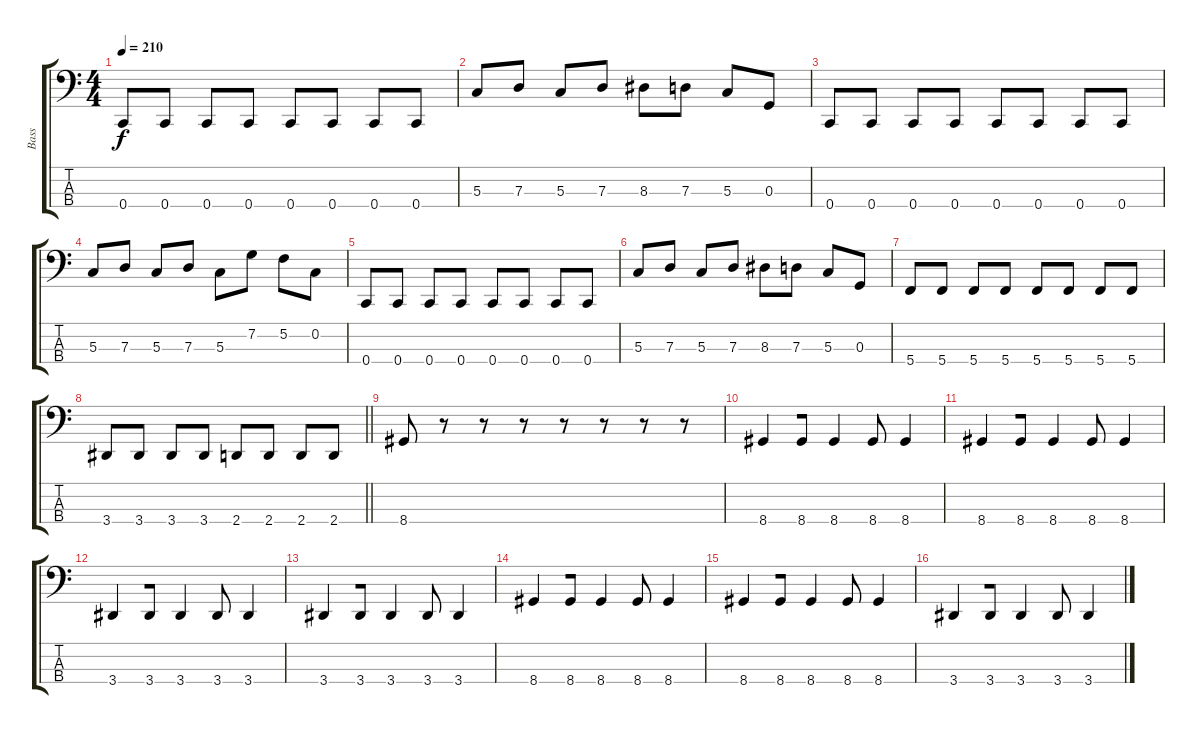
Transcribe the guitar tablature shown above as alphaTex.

\track ("Bass" "Bass") {instrument electricbassfinger}
\staff {score tabs}
\tuning (F2 C2 G1 C1) {hide}
\ts (4 4)
\tempo 210
\clef f4
\ks c
0.4.8{dy f} 0.4.8 0.4.8 0.4.8 0.4.8 0.4.8 0.4.8 0.4.8 |
5.3.8 7.3.8 5.3.8 7.3.8 8.3.8 7.3.8 5.3.8 0.3.8 |
0.4.8 0.4.8 0.4.8 0.4.8 0.4.8 0.4.8 0.4.8 0.4.8 |
5.3.8 7.3.8 5.3.8 7.3.8 5.3.8 7.2.8 5.2.8 0.2.8 |
0.4.8 0.4.8 0.4.8 0.4.8 0.4.8 0.4.8 0.4.8 0.4.8 |
5.3.8 7.3.8 5.3.8 7.3.8 8.3.8 7.3.8 5.3.8 0.3.8 |
5.4.8 5.4.8 5.4.8 5.4.8 5.4.8 5.4.8 5.4.8 5.4.8 |
\barLineRight lightlight
3.4.8 3.4.8 3.4.8 3.4.8 2.4.8 2.4.8 2.4.8 2.4.8 |
8.4.8{beam merge} r.8 r.8{beam merge} r.8 r.8 r.8 r.8{beam merge} r.8 |
8.4.4{beam merge} 8.4.8 8.4.4 8.4.8 8.4.4 |
8.4.4{beam merge} 8.4.8 8.4.4 8.4.8 8.4.4 |
3.4.4{beam merge} 3.4.8 3.4.4 3.4.8 3.4.4 |
3.4.4{beam merge} 3.4.8 3.4.4 3.4.8 3.4.4 |
8.4.4{beam merge} 8.4.8 8.4.4 8.4.8 8.4.4 |
8.4.4{beam merge} 8.4.8 8.4.4 8.4.8 8.4.4 |
3.4.4{beam merge} 3.4.8 3.4.4 3.4.8 3.4.4
